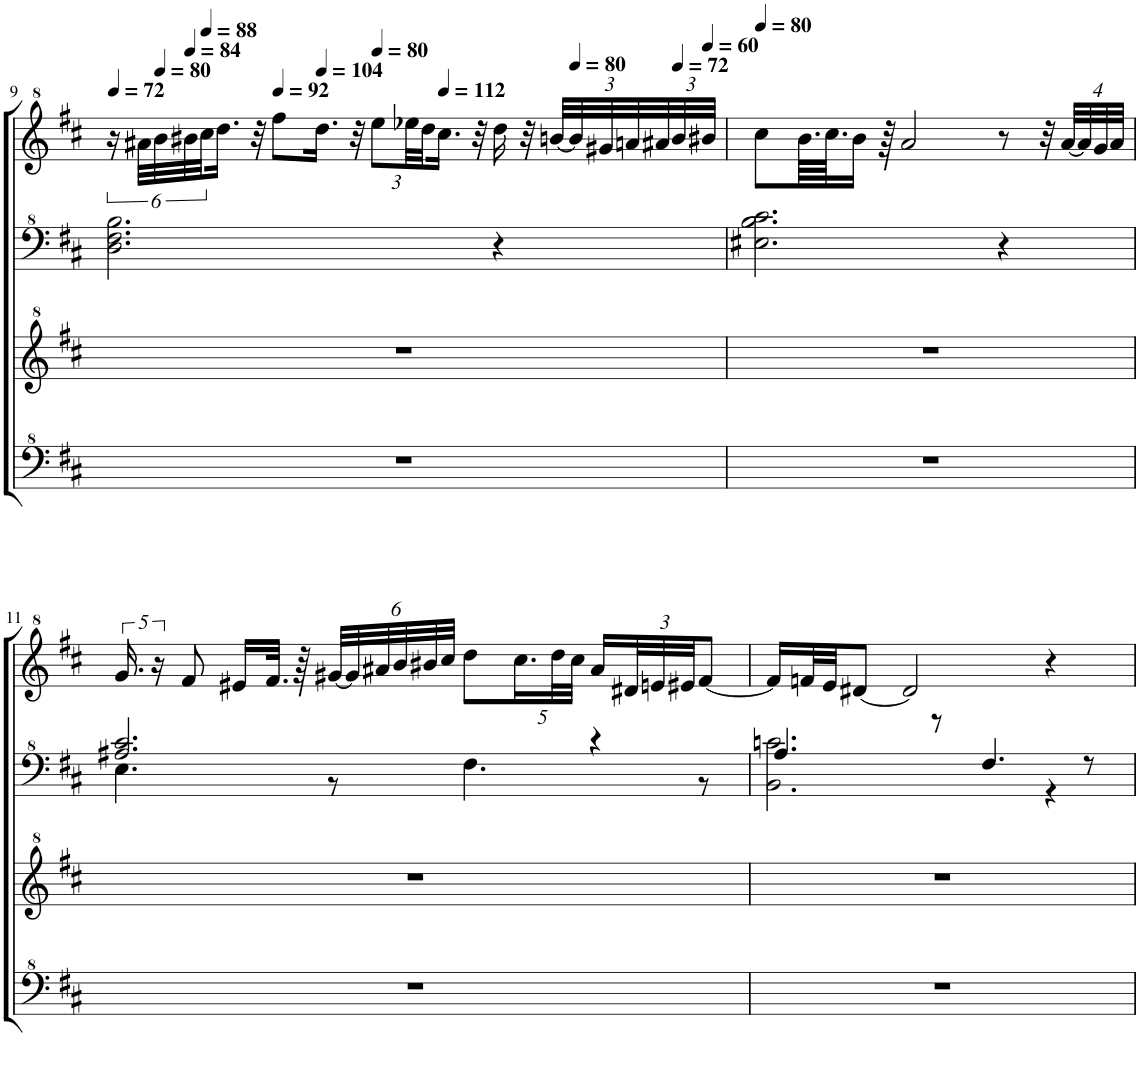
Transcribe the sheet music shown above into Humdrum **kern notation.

**kern	**kern	**kern	**kern
*part1	*part1	*part1	*part1
*staff4	*staff3	*staff2	*staff1
*I"Model III	*	*	*
!!LO:PB:g=z
*clefF^4	*clefG^2	*clefF^4	*clefG^2
*k[f#c#]	*k[f#c#]	*k[f#c#]	*k[f#c#]
*M4/4	*M4/4	*M4/4	*M4/4
*MM72	*MM72	*MM72	*MM72
=9	=9	=9	=9
1r	1r	2.d\ 2.f#\ 2.b\	24r
.	.	.	48aa#X\LLL
*	*	*	*MM80
.	.	.	48bb\
*	*	*	*MM84
.	.	.	48bb#X\
*	*	*	*MM88
.	.	.	48ccc#\J
.	.	.	16.ddd\JJ
.	.	.	32r
*	*	*	*MM92
.	.	.	8fff#\L
*	*	*	*MM104
.	.	.	16.ddd\Jk
.	.	.	32r
*	*	*	*Xbrackettup
*	*	*	*MM80
.	.	.	12eee\L
.	.	.	48eee-X\LL
.	.	.	48ddd\J
*	*	*	*MM112
.	.	.	16.ccc#\JJ
.	.	.	32r
.	.	4r	16ddd\
.	.	.	32r
.	.	.	[32bbn/LLL
*	*	*	*MM80
.	.	.	48bb/]
.	.	.	48gg#X/
.	.	.	48aan/
.	.	.	48aa#X/
*	*	*	*MM72
.	.	.	48bb/
*	*	*	*MM60
.	.	.	48bb#X/JJJ
=10	=10	=10	=10
*	*	*	*MM80
1r	1r	2.e#X\ 2.b\ 2.cc#\	8ccc#\L
.	.	.	64.bb\LLL
.	.	.	64.ccc#\JJ
.	.	.	16bb\JJ
.	.	.	64r
.	.	.	2aa/
.	.	4r	8r
.	.	.	32r
.	.	.	[128%3aa/LLL
.	.	.	128%3aa/]
.	.	.	128%3gg/
.	.	.	128%3aa/JJJ
!!LO:LB:g=z
=11	=11	=11	=11
*	*	*^	*
*	*	*	*	*brackettup
1r	1r	2.a#X/ 2.cc#/	4.e\	20.gg/
.	.	.	.	20r
.	.	.	.	8ff#/
.	.	.	.	16ee#X/LL
.	.	.	.	32.ff#/JJk
.	.	.	.	64r
*	*	*	*	*Xbrackettup
.	.	.	8r	[48gg#X/LLL
.	.	.	.	48gg#/]
.	.	.	.	48aa#X/
.	.	.	.	48bb/
.	.	.	.	48bb#X/
.	.	.	.	48ccc#/JJJ
.	.	.	4.f#\	8ddd\L
.	.	.	.	20.ccc#\L
.	.	.	.	40ddd\L
.	.	.	.	40ccc#\JJJ
.	.	4r	.	16aa#/LL
.	.	.	.	48dd#X/L
.	.	.	.	48een/
.	.	.	.	48ee#X/JJ
.	.	.	8r	[8ff#/J
=12	=12	=12	=12	=12
1r	1r	4.a/	2.B\ 2.ccn\	16ff#/LL]
.	.	.	.	32ffn/L
.	.	.	.	32ee/JJ
.	.	.	.	[8dd#X/J
.	.	.	.	2dd#/]
.	.	8r	.	.
.	.	4.f#/	.	.
.	.	.	4r	4r
.	.	8r	.	.
*	*	*v	*v	*
=	=	=	=
*-	*-	*-	*-
